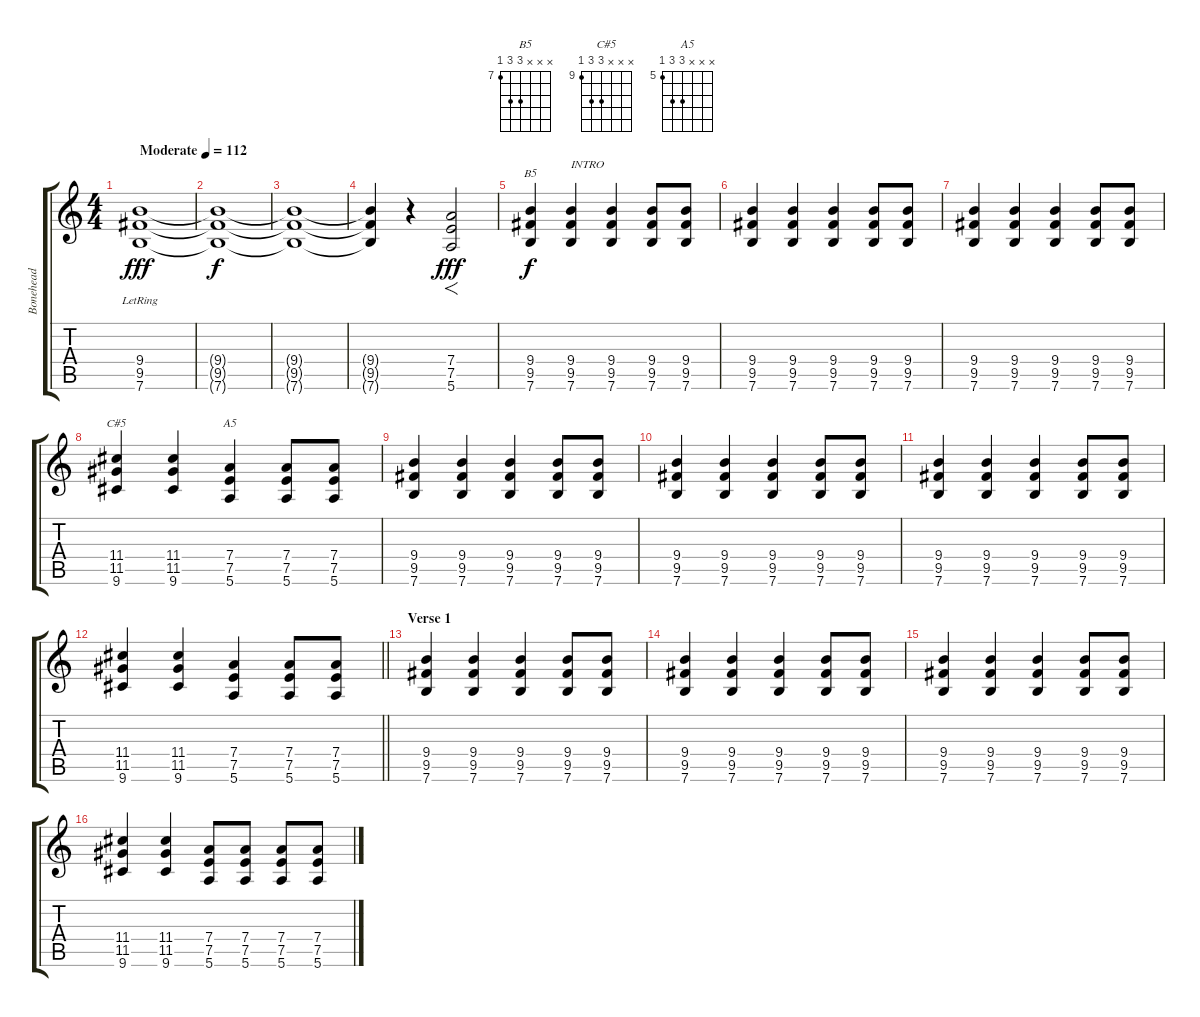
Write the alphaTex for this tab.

\track ("Bonehead" "Bonehead") {instrument overdrivenguitar}
\staff {score tabs}
\tuning (E4 B3 G3 D3 A2 E2) {hide}
\chord ("B5" x x x 9 9 7) {firstfret 7}
\chord ("C#5" x x x 11 11 9) {firstfret 9}
\chord ("A5" x x x 7 7 5) {firstfret 5}
\ts (4 4)
\tempo (112 "Moderate")
\clef g2
\ks c
(9.4{lr} 9.5{lr} 7.6{lr}).1{dy fff instrument overdrivenguitar} |
(9.4{t} 9.5{t} 7.6{t}).1{dy f} |
(9.4{t} 9.5{t} 7.6{t}).1 |
(9.4{t} 9.5{t} 7.6{t}).4 r.4 (7.4 7.5 5.6).2{f dy fff} |
(9.4 9.5 7.6).4{ch "B5" dy f} (9.4 9.5 7.6).4{txt "INTRO"} (9.4 9.5 7.6).4 (9.4 9.5 7.6).8 (9.4 9.5 7.6).8 |
(9.4 9.5 7.6).4 (9.4 9.5 7.6).4 (9.4 9.5 7.6).4 (9.4 9.5 7.6).8 (9.4 9.5 7.6).8 |
(9.4 9.5 7.6).4 (9.4 9.5 7.6).4 (9.4 9.5 7.6).4 (9.4 9.5 7.6).8 (9.4 9.5 7.6).8 |
(11.4 11.5 9.6).4{ch "C#5"} (11.4 11.5 9.6).4 (7.4 7.5 5.6).4{ch "A5"} (7.4 7.5 5.6).8 (7.4 7.5 5.6).8 |
(9.4 9.5 7.6).4 (9.4 9.5 7.6).4 (9.4 9.5 7.6).4 (9.4 9.5 7.6).8 (9.4 9.5 7.6).8 |
(9.4 9.5 7.6).4 (9.4 9.5 7.6).4 (9.4 9.5 7.6).4 (9.4 9.5 7.6).8 (9.4 9.5 7.6).8 |
(9.4 9.5 7.6).4 (9.4 9.5 7.6).4 (9.4 9.5 7.6).4 (9.4 9.5 7.6).8 (9.4 9.5 7.6).8 |
\barLineRight lightlight
(11.4 11.5 9.6).4 (11.4 11.5 9.6).4 (7.4 7.5 5.6).4 (7.4 7.5 5.6).8 (7.4 7.5 5.6).8 |
\section ("" "Verse 1")
(9.4 9.5 7.6).4 (9.4 9.5 7.6).4 (9.4 9.5 7.6).4 (9.4 9.5 7.6).8 (9.4 9.5 7.6).8 |
(9.4 9.5 7.6).4 (9.4 9.5 7.6).4 (9.4 9.5 7.6).4 (9.4 9.5 7.6).8 (9.4 9.5 7.6).8 |
(9.4 9.5 7.6).4 (9.4 9.5 7.6).4 (9.4 9.5 7.6).4 (9.4 9.5 7.6).8 (9.4 9.5 7.6).8 |
(11.4 11.5 9.6).4 (11.4 11.5 9.6).4 (7.4 7.5 5.6).8 (7.4 7.5 5.6).8 (7.4 7.5 5.6).8 (7.4 7.5 5.6).8
